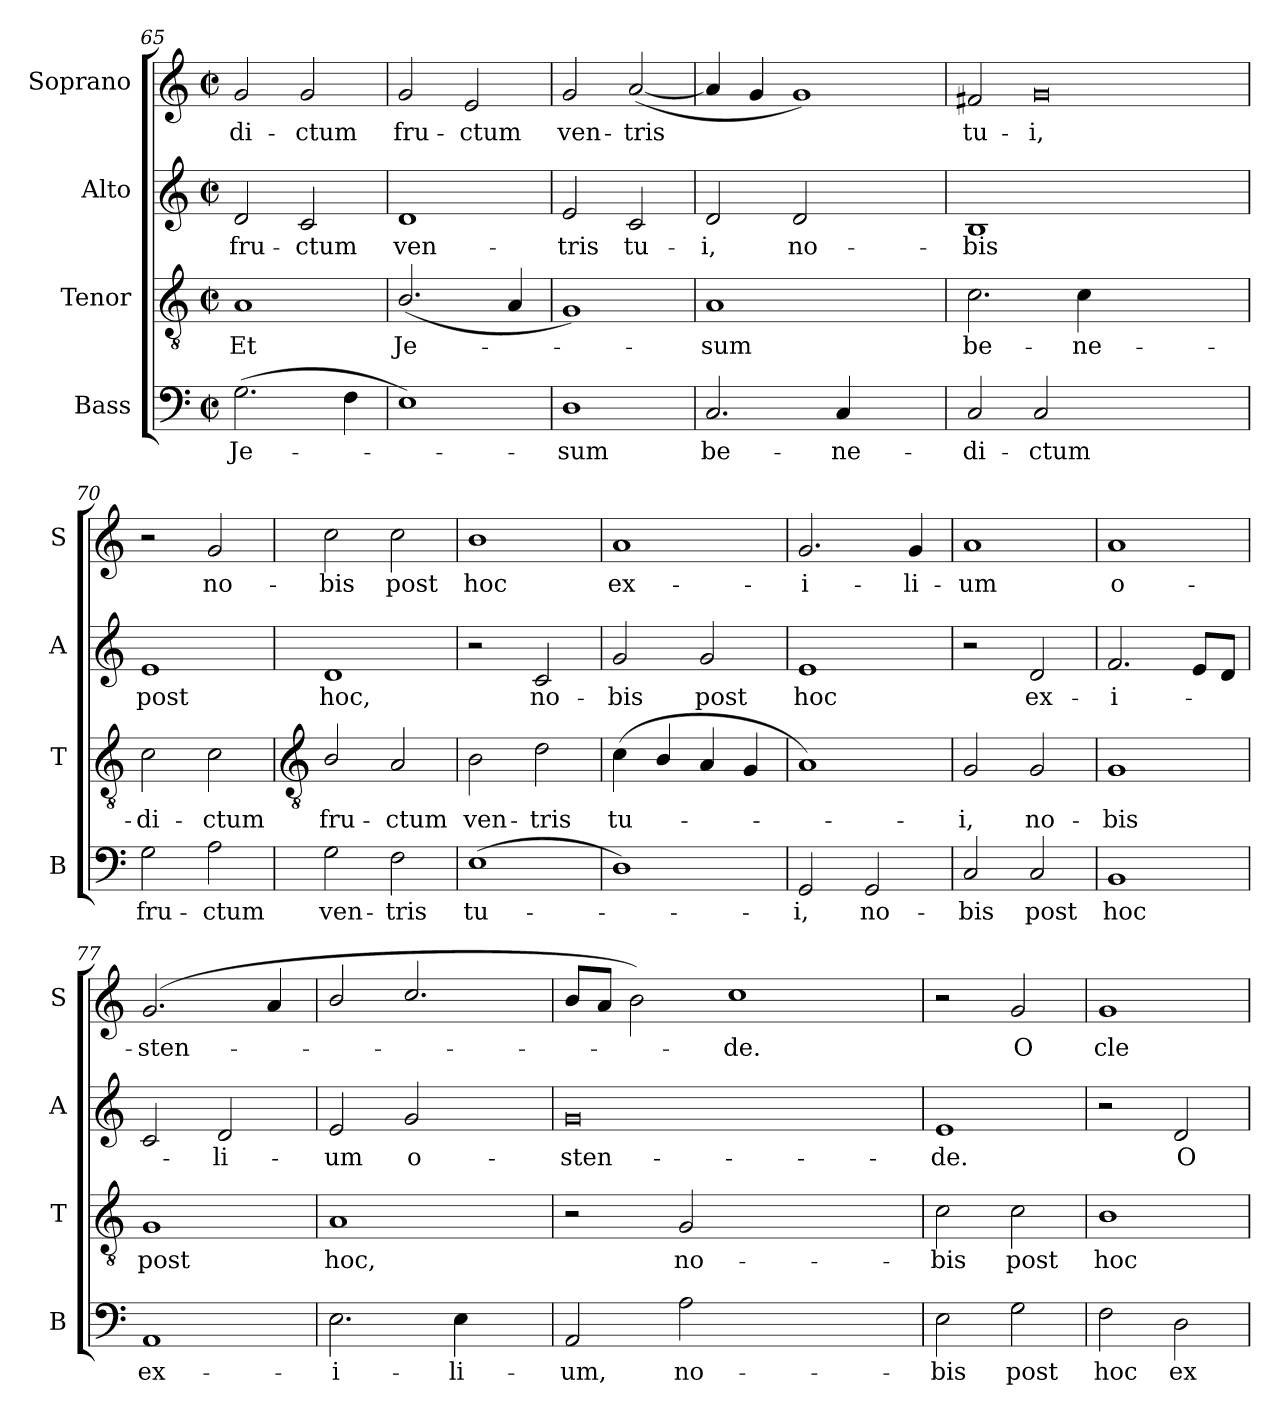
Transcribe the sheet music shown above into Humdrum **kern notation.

**kern	**text	**kern	**text	**kern	**text	**kern	**text
*part4	*part4	*part3	*part3	*part2	*part2	*part1	*part1
*staff4	*staff4	*staff3	*staff3	*staff2	*staff2	*staff1	*staff1
*I"Bass	*	*I"Tenor	*	*I"Alto	*	*I"Soprano	*
*I'B	*	*I'T	*	*I'A	*	*I'S	*
!!LO:LB:g=z
*clefF4	*	*clefGv2	*	*clefG2	*	*clefG2	*
*k[]	*	*k[]	*	*k[]	*	*k[]	*
*C:	*	*C:	*	*C:	*	*C:	*
*M2/2	*	*M2/2	*	*M2/2	*	*M2/2	*
*met(c|)	*	*met(c|)	*	*met(c|)	*	*met(c|)	*
=65	=65	=65	=65	=65	=65	=65	=65
!	!LO:LY:b	!	!LO:LY:b	!	!LO:LY:b	!	!LO:LY:b
(>2.G	Je-	1A	Et	2d	fru-	2g	-di-
!	!	!	!	!	!LO:LY:b	!	!LO:LY:b
.	.	.	.	2c	-ctum	2g	-ctum
4F	.	.	.	.	.	.	.
!!LO:LB:g=z
=66	=66	=66	=66	=66	=66	=66	=66
!	!	!	!LO:LY:b	!	!LO:LY:b	!	!LO:LY:b
1E)	.	(<2.B/	Je-	1d	ven-	2g	fru-
!	!	!	!	!	!	!	!LO:LY:b
.	.	.	.	.	.	2e	-ctum
.	.	4A	.	.	.	.	.
=67	=67	=67	=67	=67	=67	=67	=67
!	!LO:LY:b	!	!	!	!LO:LY:b	!	!LO:LY:b
1D	sum	1G)	.	2e	-tris	2g	ven-
!	!	!	!	!	!LO:LY:b	!	!LO:LY:b
.	.	.	.	2c	tu-	(<[2a	-tris
=68	=68	=68	=68	=68	=68	=68	=68
!	!LO:LY:b	!	!LO:LY:b	!	!LO:LY:b	!	!
2.C	be-	1A	sum	2d	-i,	4a]	.
.	.	.	.	.	.	4g	.
!	!	!	!	!	!LO:LY:b	!	!
.	.	.	.	2d	no-	1g)	.
!	!LO:LY:b	!	!	!	!	!	!
4C	-ne-	.	.	.	.	.	.
2ryy	.	2ryy	.	2ryy	.	.	.
=69	=69	=69	=69	=69	=69	=69	=69
!	!LO:LY:b	!	!LO:LY:b	!	!LO:LY:b	!	!LO:LY:b
2C	-di-	2.c	be-	1B	-bis	2f#X	tu-
!	!LO:LY:b	!	!	!	!	!	!LO:LY:b
2C	-ctum	.	.	.	.	0g	-i,
!	!	!	!LO:LY:b	!	!	!	!
.	.	4c	-ne-	.	.	.	.
1.ryy	.	1.ryy	.	1.ryy	.	.	.
!!LO:LB:g=z
=70	=70	=70	=70	=70	=70	=70	=70
!	!LO:LY:b	!	!LO:LY:b	!	!LO:LY:b	!	!
2G	fru-	2c	-di-	1e	post	2r	.
!	!LO:LY:b	!	!LO:LY:b	!	!	!	!LO:LY:b
2A	-ctum	2c	-ctum	.	.	2g	no-
!!LO:LB:g=z
=71	=71	=71	=71	=71	=71	=71	=71
*	*	*clefGv2	*	*	*	*	*
!	!LO:LY:b	!	!LO:LY:b	!	!LO:LY:b	!	!LO:LY:b
2G	ven-	2B/	fru-	1d	hoc,	2cc	-bis
!	!LO:LY:b	!	!LO:LY:b	!	!	!	!LO:LY:b
2F	-tris	2A	-ctum	.	.	2cc	post
=72	=72	=72	=72	=72	=72	=72	=72
!	!LO:LY:b	!	!LO:LY:b	!	!	!	!LO:LY:b
(>1E	tu-	2B	ven-	2r	.	1b	hoc
!	!	!	!LO:LY:b	!	!LO:LY:b	!	!
.	.	2d	-tris	2c	no-	.	.
=73	=73	=73	=73	=73	=73	=73	=73
!	!	!	!LO:LY:b	!	!LO:LY:b	!	!LO:LY:b
1D)	.	(<4c	tu-	2g	-bis	1a	ex-
.	.	4B/	.	.	.	.	.
!	!	!	!	!	!LO:LY:b	!	!
.	.	4A	.	2g	post	.	.
.	.	4G	.	.	.	.	.
=74	=74	=74	=74	=74	=74	=74	=74
!	!LO:LY:b	!	!	!	!LO:LY:b	!	!LO:LY:b
2GG	i,	1A)	.	1e	hoc	2.g	-i-
!	!LO:LY:b	!	!	!	!	!	!
2GG	no-	.	.	.	.	.	.
!	!	!	!	!	!	!	!LO:LY:b
.	.	.	.	.	.	4g	-li-
=75	=75	=75	=75	=75	=75	=75	=75
!	!LO:LY:b	!	!LO:LY:b	!	!	!	!LO:LY:b
2C	-bis	2G	i,	2r	.	1a	-um
!	!LO:LY:b	!	!LO:LY:b	!	!LO:LY:b	!	!
2C	post	2G	no-	2d	ex-	.	.
!!LO:LB:g=z
=76	=76	=76	=76	=76	=76	=76	=76
!	!LO:LY:b	!	!LO:LY:b	!	!LO:LY:b	!	!LO:LY:b
1BB	hoc	1G	-bis	2.f	-i-	1a	o-
.	.	.	.	8eL	.	.	.
.	.	.	.	8dJ	.	.	.
!!LO:LB:g=z
=77	=77	=77	=77	=77	=77	=77	=77
!	!LO:LY:b	!	!LO:LY:b	!	!	!	!LO:LY:b
1AA	ex-	1G	post	2c	.	(<2.g	-sten-
!	!	!	!	!	!LO:LY:b	!	!
.	.	.	.	2d	li-	.	.
.	.	.	.	.	.	4a	.
=78	=78	=78	=78	=78	=78	=78	=78
!	!LO:LY:b	!	!LO:LY:b	!	!LO:LY:b	!	!
2.E	-i-	1A	hoc,	2e	-um	2b/	.
!	!	!	!	!	!LO:LY:b	!	!
.	.	.	.	2g	o-	2.cc/	.
!	!LO:LY:b	!	!	!	!	!	!
4E	-li-	.	.	.	.	.	.
4ryy	.	4ryy	.	4ryy	.	.	.
=79	=79	=79	=79	=79	=79	=79	=79
!	!LO:LY:b	!	!	!	!LO:LY:b	!	!
2AA	-um,	2r	.	0g	-sten-	8bL	.
.	.	.	.	.	.	8aJ	.
.	.	.	.	.	.	2b)	.
!	!LO:LY:b	!	!LO:LY:b	!	!	!	!
2A	no-	2G	no-	.	.	.	.
!	!	!	!	!	!	!	!LO:LY:b
.	.	.	.	.	.	1cc	de.
1ryy	.	1ryy	.	.	.	.	.
.	.	.	.	.	.	4ryy	.
=80	=80	=80	=80	=80	=80	=80	=80
!	!LO:LY:b	!	!LO:LY:b	!	!LO:LY:b	!	!
2E	-bis	2c	-bis	1e	-de.	2r	.
!	!LO:LY:b	!	!LO:LY:b	!	!	!	!LO:LY:b
2G	post	2c	post	.	.	2g	O
=81	=81	=81	=81	=81	=81	=81	=81
!	!LO:LY:b	!	!LO:LY:b	!	!	!	!LO:LY:b
2F	hoc	1B	hoc	2r	.	1g	cle-
!	!LO:LY:b	!	!	!	!LO:LY:b	!	!
2D	ex-	.	.	2d	O	.	.
=	=	=	=	=	=	=	=
*-	*-	*-	*-	*-	*-	*-	*-
